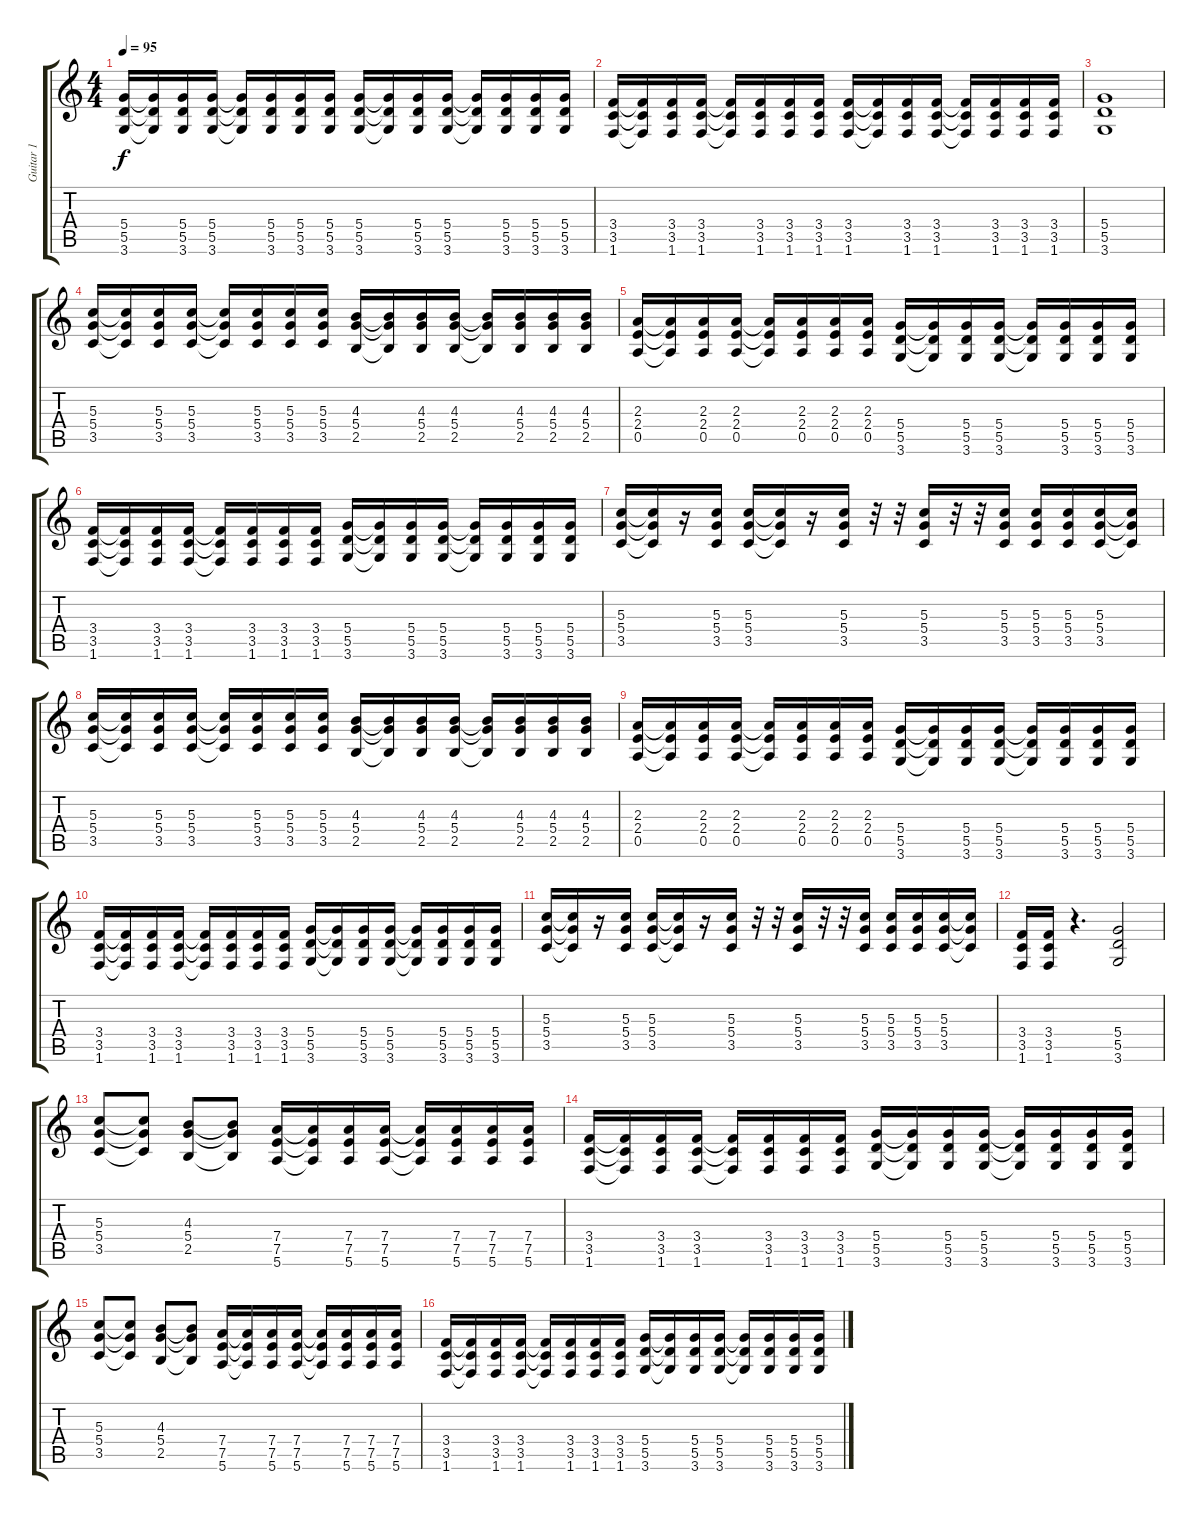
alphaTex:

\track ("Guitar 1" "Guitar 1") {instrument overdrivenguitar}
\staff {score tabs}
\tuning (E4 B3 G3 D3 A2 E2) {hide}
\ts (4 4)
\tempo 95
\clef g2
\ks c
(5.4 5.5 3.6).16{dy f} (5.4{t} 5.5{t} 3.6{t}).16 (5.4 5.5 3.6).16 (5.4 5.5 3.6).16 (5.4{t} 5.5{t} 3.6{t}).16 (5.4 5.5 3.6).16 (5.4 5.5 3.6).16 (5.4 5.5 3.6).16 (5.4 5.5 3.6).16 (5.4{t} 5.5{t} 3.6{t}).16 (5.4 5.5 3.6).16 (5.4 5.5 3.6).16 (5.4{t} 5.5{t} 3.6{t}).16 (5.4 5.5 3.6).16 (5.4 5.5 3.6).16 (5.4 5.5 3.6).16 |
(3.4 3.5 1.6).16 (3.4{t} 3.5{t} 1.6{t}).16 (3.4 3.5 1.6).16 (3.4 3.5 1.6).16 (3.4{t} 3.5{t} 1.6{t}).16 (3.4 3.5 1.6).16 (3.4 3.5 1.6).16 (3.4 3.5 1.6).16 (3.4 3.5 1.6).16 (3.4{t} 3.5{t} 1.6{t}).16 (3.4 3.5 1.6).16 (3.4 3.5 1.6).16 (3.4{t} 3.5{t} 1.6{t}).16 (3.4 3.5 1.6).16 (3.4 3.5 1.6).16 (3.4 3.5 1.6).16 |
(5.4 5.5 3.6).1 |
(5.3 5.4 3.5).16{volume 14} (5.3{t} 5.4{t} 3.5{t}).16 (5.3 5.4 3.5).16 (5.3 5.4 3.5).16 (5.3{t} 5.4{t} 3.5{t}).16 (5.3 5.4 3.5).16 (5.3 5.4 3.5).16 (5.3 5.4 3.5).16 (4.3 5.4 2.5).16 (4.3{t} 5.4{t} 2.5{t}).16 (4.3 5.4 2.5).16 (4.3 5.4 2.5).16 (4.3{t} 5.4{t} 2.5{t}).16 (4.3 5.4 2.5).16 (4.3 5.4 2.5).16 (4.3 5.4 2.5).16 |
(2.3 2.4 0.5).16 (2.3{t} 2.4{t} 0.5{t}).16 (2.3 2.4 0.5).16 (2.3 2.4 0.5).16 (2.3{t} 2.4{t} 0.5{t}).16 (2.3 2.4 0.5).16 (2.3 2.4 0.5).16 (2.3 2.4 0.5).16 (5.4 5.5 3.6).16 (5.4{t} 5.5{t} 3.6{t}).16 (5.4 5.5 3.6).16 (5.4 5.5 3.6).16 (5.4{t} 5.5{t} 3.6{t}).16 (5.4 5.5 3.6).16 (5.4 5.5 3.6).16 (5.4 5.5 3.6).16 |
(3.4 3.5 1.6).16 (3.4{t} 3.5{t} 1.6{t}).16 (3.4 3.5 1.6).16 (3.4 3.5 1.6).16 (3.4{t} 3.5{t} 1.6{t}).16 (3.4 3.5 1.6).16 (3.4 3.5 1.6).16 (3.4 3.5 1.6).16 (5.4 5.5 3.6).16 (5.4{t} 5.5{t} 3.6{t}).16 (5.4 5.5 3.6).16 (5.4 5.5 3.6).16 (5.4{t} 5.5{t} 3.6{t}).16 (5.4 5.5 3.6).16 (5.4 5.5 3.6).16 (5.4 5.5 3.6).16 |
(5.3 5.4 3.5).16 (5.3{t} 5.4{t} 3.5{t}).16 r.16 (5.3 5.4 3.5).16 (5.3 5.4 3.5).16 (5.3{t} 5.4{t} 3.5{t}).16 r.16 (5.3 5.4 3.5).16 r.32 r.32 (5.3 5.4 3.5).16 r.32 r.32 (5.3 5.4 3.5).16 (5.3 5.4 3.5).16 (5.3 5.4 3.5).16 (5.3 5.4 3.5).16 (5.3{t} 5.4{t} 3.5{t}).16 |
(5.3 5.4 3.5).16 (5.3{t} 5.4{t} 3.5{t}).16 (5.3 5.4 3.5).16 (5.3 5.4 3.5).16 (5.3{t} 5.4{t} 3.5{t}).16 (5.3 5.4 3.5).16 (5.3 5.4 3.5).16 (5.3 5.4 3.5).16 (4.3 5.4 2.5).16 (4.3{t} 5.4{t} 2.5{t}).16 (4.3 5.4 2.5).16 (4.3 5.4 2.5).16 (4.3{t} 5.4{t} 2.5{t}).16 (4.3 5.4 2.5).16 (4.3 5.4 2.5).16 (4.3 5.4 2.5).16 |
(2.3 2.4 0.5).16 (2.3{t} 2.4{t} 0.5{t}).16 (2.3 2.4 0.5).16 (2.3 2.4 0.5).16 (2.3{t} 2.4{t} 0.5{t}).16 (2.3 2.4 0.5).16 (2.3 2.4 0.5).16 (2.3 2.4 0.5).16 (5.4 5.5 3.6).16 (5.4{t} 5.5{t} 3.6{t}).16 (5.4 5.5 3.6).16 (5.4 5.5 3.6).16 (5.4{t} 5.5{t} 3.6{t}).16 (5.4 5.5 3.6).16 (5.4 5.5 3.6).16 (5.4 5.5 3.6).16 |
(3.4 3.5 1.6).16 (3.4{t} 3.5{t} 1.6{t}).16 (3.4 3.5 1.6).16 (3.4 3.5 1.6).16 (3.4{t} 3.5{t} 1.6{t}).16 (3.4 3.5 1.6).16 (3.4 3.5 1.6).16 (3.4 3.5 1.6).16 (5.4 5.5 3.6).16 (5.4{t} 5.5{t} 3.6{t}).16 (5.4 5.5 3.6).16 (5.4 5.5 3.6).16 (5.4{t} 5.5{t} 3.6{t}).16 (5.4 5.5 3.6).16 (5.4 5.5 3.6).16 (5.4 5.5 3.6).16 |
(5.3 5.4 3.5).16 (5.3{t} 5.4{t} 3.5{t}).16 r.16 (5.3 5.4 3.5).16 (5.3 5.4 3.5).16 (5.3{t} 5.4{t} 3.5{t}).16 r.16 (5.3 5.4 3.5).16 r.32 r.32 (5.3 5.4 3.5).16 r.32 r.32 (5.3 5.4 3.5).16 (5.3 5.4 3.5).16 (5.3 5.4 3.5).16 (5.3 5.4 3.5).16 (5.3{t} 5.4{t} 3.5{t}).16 |
(3.4 3.5 1.6).16 (3.4 3.5 1.6).16 r.4{d} (5.4 5.5 3.6).2 |
(5.3 5.4 3.5).8 (5.3{t} 5.4{t} 3.5{t}).8 (4.3 5.4 2.5).8 (4.3{t} 5.4{t} 2.5{t}).8 (7.4 7.5 5.6).16 (7.4{t} 7.5{t} 5.6{t}).16 (7.4 7.5 5.6).16 (7.4 7.5 5.6).16 (7.4{t} 7.5{t} 5.6{t}).16 (7.4 7.5 5.6).16 (7.4 7.5 5.6).16 (7.4 7.5 5.6).16 |
(3.4 3.5 1.6).16 (3.4{t} 3.5{t} 1.6{t}).16 (3.4 3.5 1.6).16 (3.4 3.5 1.6).16 (3.4{t} 3.5{t} 1.6{t}).16 (3.4 3.5 1.6).16 (3.4 3.5 1.6).16 (3.4 3.5 1.6).16 (5.4 5.5 3.6).16 (5.4{t} 5.5{t} 3.6{t}).16 (5.4 5.5 3.6).16 (5.4 5.5 3.6).16 (5.4{t} 5.5{t} 3.6{t}).16 (5.4 5.5 3.6).16 (5.4 5.5 3.6).16 (5.4 5.5 3.6).16 |
(5.3 5.4 3.5).8 (5.3{t} 5.4{t} 3.5{t}).8 (4.3 5.4 2.5).8 (4.3{t} 5.4{t} 2.5{t}).8 (7.4 7.5 5.6).16 (7.4{t} 7.5{t} 5.6{t}).16 (7.4 7.5 5.6).16 (7.4 7.5 5.6).16 (7.4{t} 7.5{t} 5.6{t}).16 (7.4 7.5 5.6).16 (7.4 7.5 5.6).16 (7.4 7.5 5.6).16 |
(3.4 3.5 1.6).16 (3.4{t} 3.5{t} 1.6{t}).16 (3.4 3.5 1.6).16 (3.4 3.5 1.6).16 (3.4{t} 3.5{t} 1.6{t}).16 (3.4 3.5 1.6).16 (3.4 3.5 1.6).16 (3.4 3.5 1.6).16 (5.4 5.5 3.6).16 (5.4{t} 5.5{t} 3.6{t}).16 (5.4 5.5 3.6).16 (5.4 5.5 3.6).16 (5.4{t} 5.5{t} 3.6{t}).16 (5.4 5.5 3.6).16 (5.4 5.5 3.6).16 (5.4 5.5 3.6).16
